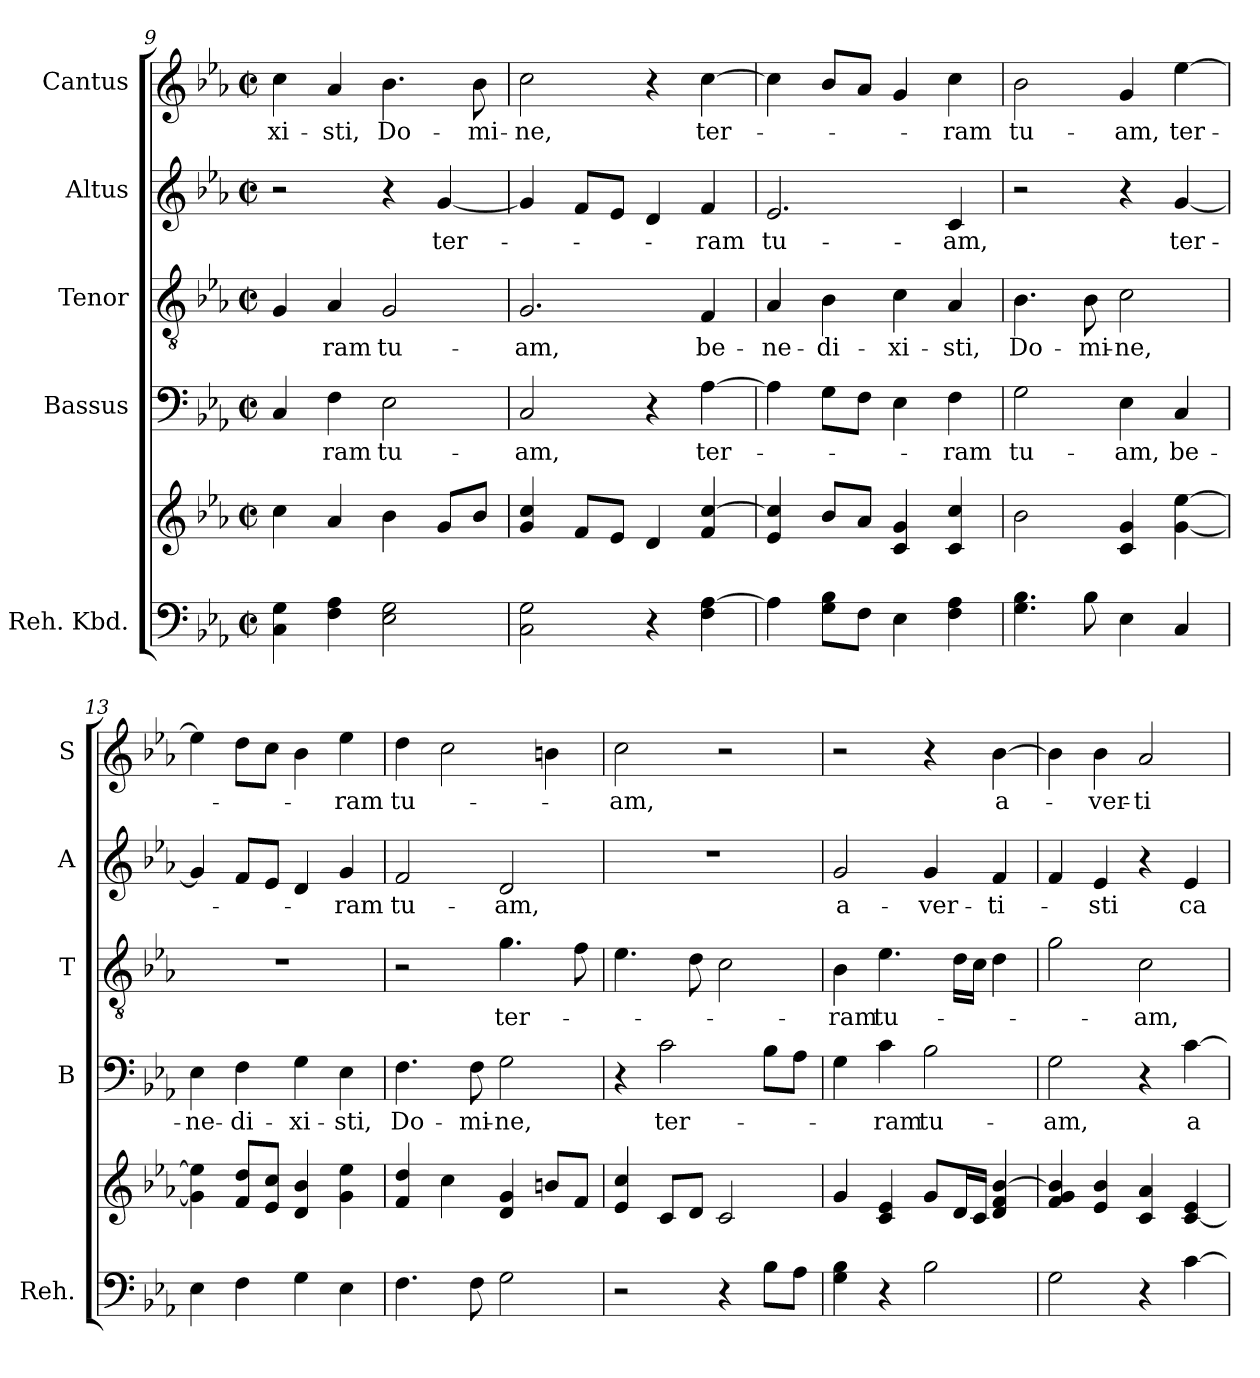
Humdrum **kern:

**kern	**kern	**kern	**text	**kern	**text	**kern	**text	**kern	**text
*part5	*part5	*part4	*part4	*part3	*part3	*part2	*part2	*part1	*part1
*staff6	*staff5	*staff4	*staff4	*staff3	*staff3	*staff2	*staff2	*staff1	*staff1
*I"Reh. Kbd.	*	*I"Bassus	*	*I"Tenor	*	*I"Altus	*	*I"Cantus	*
*I'Reh.	*	*I'B	*	*I'T	*	*I'A	*	*I'S	*
*clefF4	*clefG2	*clefF4	*	*clefGv2	*	*clefG2	*	*clefG2	*
*k[b-e-a-]	*k[b-e-a-]	*k[b-e-a-]	*	*k[b-e-a-]	*	*k[b-e-a-]	*	*k[b-e-a-]	*
*E-:	*E-:	*E-:	*	*E-:	*	*E-:	*	*E-:	*
*M2/2	*M2/2	*M2/2	*	*M2/2	*	*M2/2	*	*M2/2	*
*met(c|)	*met(c|)	*met(c|)	*	*met(c|)	*	*met(c|)	*	*met(c|)	*
=9	=9	=9	=9	=9	=9	=9	=9	=9	=9
4C\ 4G\	4cc\	4C/	.	4G/	.	2r	.	4cc\	-xi-
4F\ 4A-\	4a-/	4F\	-ram	4A-/	-ram	.	.	4a-/	-sti,
2E-\ 2G\	4b-\	2E-\	tu-	2G/	tu-	4r	.	4.b-\	Do-
.	8g/L	.	.	.	.	[4g/	ter-	.	.
.	8b-/J	.	.	.	.	.	.	8b-\	-mi-
=10	=10	=10	=10	=10	=10	=10	=10	=10	=10
2C\ 2G\	4g/ 4cc/	2C/	-am,	2.G/	-am,	4g/]	.	2cc\	-ne,
.	8f/L	.	.	.	.	8f/L	.	.	.
.	8e-/J	.	.	.	.	8e-/J	.	.	.
4r	4d/	4r	.	.	.	4d/	.	4r	.
4F\ [4A-\	4f/ [4cc/	[4A-\	ter-	4F/	be-	4f/	-ram	[4cc\	ter-
=11	=11	=11	=11	=11	=11	=11	=11	=11	=11
4A-\]	4e-/ 4cc/]	4A-\]	.	4A-/	-ne-	2.e-/	tu-	4cc\]	.
8G\ 8B-\L	8b-/L	8G\L	.	4B-\	-di-	.	.	8b-/L	.
8F\J	8a-/J	8F\J	.	.	.	.	.	8a-/J	.
4E-\	4c/ 4g/	4E-\	.	4c\	-xi-	.	.	4g/	.
4F\ 4A-\	4c/ 4cc/	4F\	-ram	4A-/	-sti,	4c/	-am,	4cc\	-ram
!!LO:PB:g=z
=12	=12	=12	=12	=12	=12	=12	=12	=12	=12
4.G\ 4.B-\	2b-\	2G\	tu-	4.B-\	Do-	2r	.	2b-\	tu-
8B-\	.	.	.	8B-\	-mi-	.	.	.	.
4E-\	4c/ 4g/	4E-\	-am,	2c\	-ne,	4r	.	4g/	-am,
4C/	[4g\ [4ee-\	4C/	be-	.	.	[4g/	ter-	[4ee-\	ter-
=13	=13	=13	=13	=13	=13	=13	=13	=13	=13
4E-\	4g\] 4ee-\]	4E-\	-ne-	1r	.	4g/]	.	4ee-\]	.
4F\	8f/ 8dd/L	4F\	-di-	.	.	8f/L	.	8dd\L	.
.	8e-/ 8cc/J	.	.	.	.	8e-/J	.	8cc\J	.
4G\	4d/ 4b-/	4G\	-xi-	.	.	4d/	.	4b-\	.
4E-\	4g\ 4ee-\	4E-\	-sti,	.	.	4g/	-ram	4ee-\	-ram
=14	=14	=14	=14	=14	=14	=14	=14	=14	=14
4.F\	4f/ 4dd/	4.F\	Do-	2r	.	2f/	tu-	4dd\	tu-
.	4cc\	.	.	.	.	.	.	2cc\	.
8F\	.	8F\	-mi-	.	.	.	.	.	.
2G\	4d/ 4g/	2G\	-ne,	4.g\	ter-	2d/	-am,	.	.
.	8bn/L	.	.	.	.	.	.	4bn\	.
.	8f/J	.	.	8f\	.	.	.	.	.
=15	=15	=15	=15	=15	=15	=15	=15	=15	=15
2r	4e-/ 4cc/	4r	.	4.e-\	.	1r	.	2cc\	-am,
.	8c/L	2c\	ter-	.	.	.	.	.	.
.	8d/J	.	.	8d\	.	.	.	.	.
4r	2c/	.	.	2c\	.	.	.	2r	.
8B-\L	.	8B-\L	.	.	.	.	.	.	.
8A-\J	.	8A-\J	.	.	.	.	.	.	.
=16	=16	=16	=16	=16	=16	=16	=16	=16	=16
4G\ 4B-\	4g/	4G\	.	4B-\	-ram	2g/	a-	2r	.
4r	4c/ 4e-/	4c\	-ram	4.e-\	tu-	.	.	.	.
2B-\	8g/L	2B-\	tu-	.	.	4g/	-ver-	4r	.
.	16d/L	.	.	16d\LL	.	.	.	.	.
.	16c/JJ	.	.	16c\JJ	.	.	.	.	.
.	4d/ 4f/ [4b-/	.	.	4d\	.	4f/	-ti-	[4b-\	a-
=17	=17	=17	=17	=17	=17	=17	=17	=17	=17
2G\	4f/ 4g/ 4b-/]	2G\	-am,	2g\	.	4f/	.	4b-\]	.
.	4e-/ 4b-/	.	.	.	.	4e-/	-sti	4b-\	-ver-
4r	4c/ 4a-/	4r	.	2c\	-am,	4r	.	2a-/	-ti-
[4c\	[4c/ 4e-/	[4c\	a-	.	.	4e-/	ca-	.	.
=	=	=	=	=	=	=	=	=	=
*-	*-	*-	*-	*-	*-	*-	*-	*-	*-
